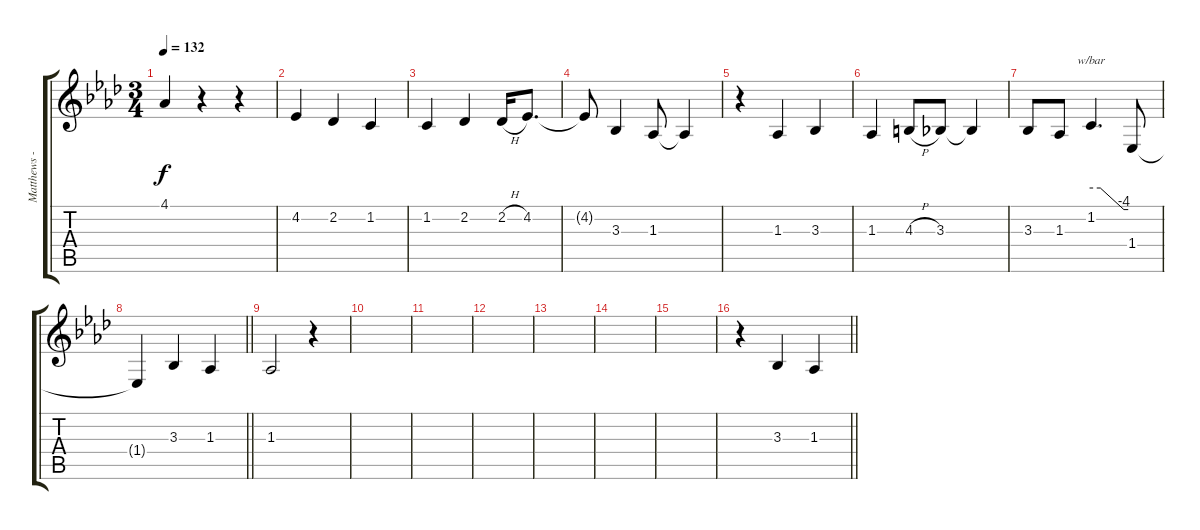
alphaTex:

\track ("Matthews - Vocals" "Matthews -") {instrument lead2sawtooth}
\staff {score tabs}
\tuning (E4 B3 G3 D3 A2 E2) {hide}
\ts (3 4)
\tempo 132
\clef g2
\ks ab
4.1.4{dy f} r.4 r.4 |
4.2.4 2.2.4 1.2.4 |
1.2.4 2.2.4 2.2{h}.16 4.2.8{d} |
4.2{t}.8 3.3.4 1.3.8 1.3{t}.4 |
r.4 1.3.4 3.3.4 |
1.3.4 4.3{h}.8 3.3.8 3.3{t}.4 |
3.3.8 1.3.8 1.2.4{d tbe (custom default 0 0 15 0 53 -16 60 -16)} 1.4.8 |
\barLineRight lightlight
1.4{t}.4 3.3.4 1.3.4 |
1.3.2 r.4 |
|
|
|
|
|
|
\barLineRight lightlight
r.4 3.3.4 1.3.4
